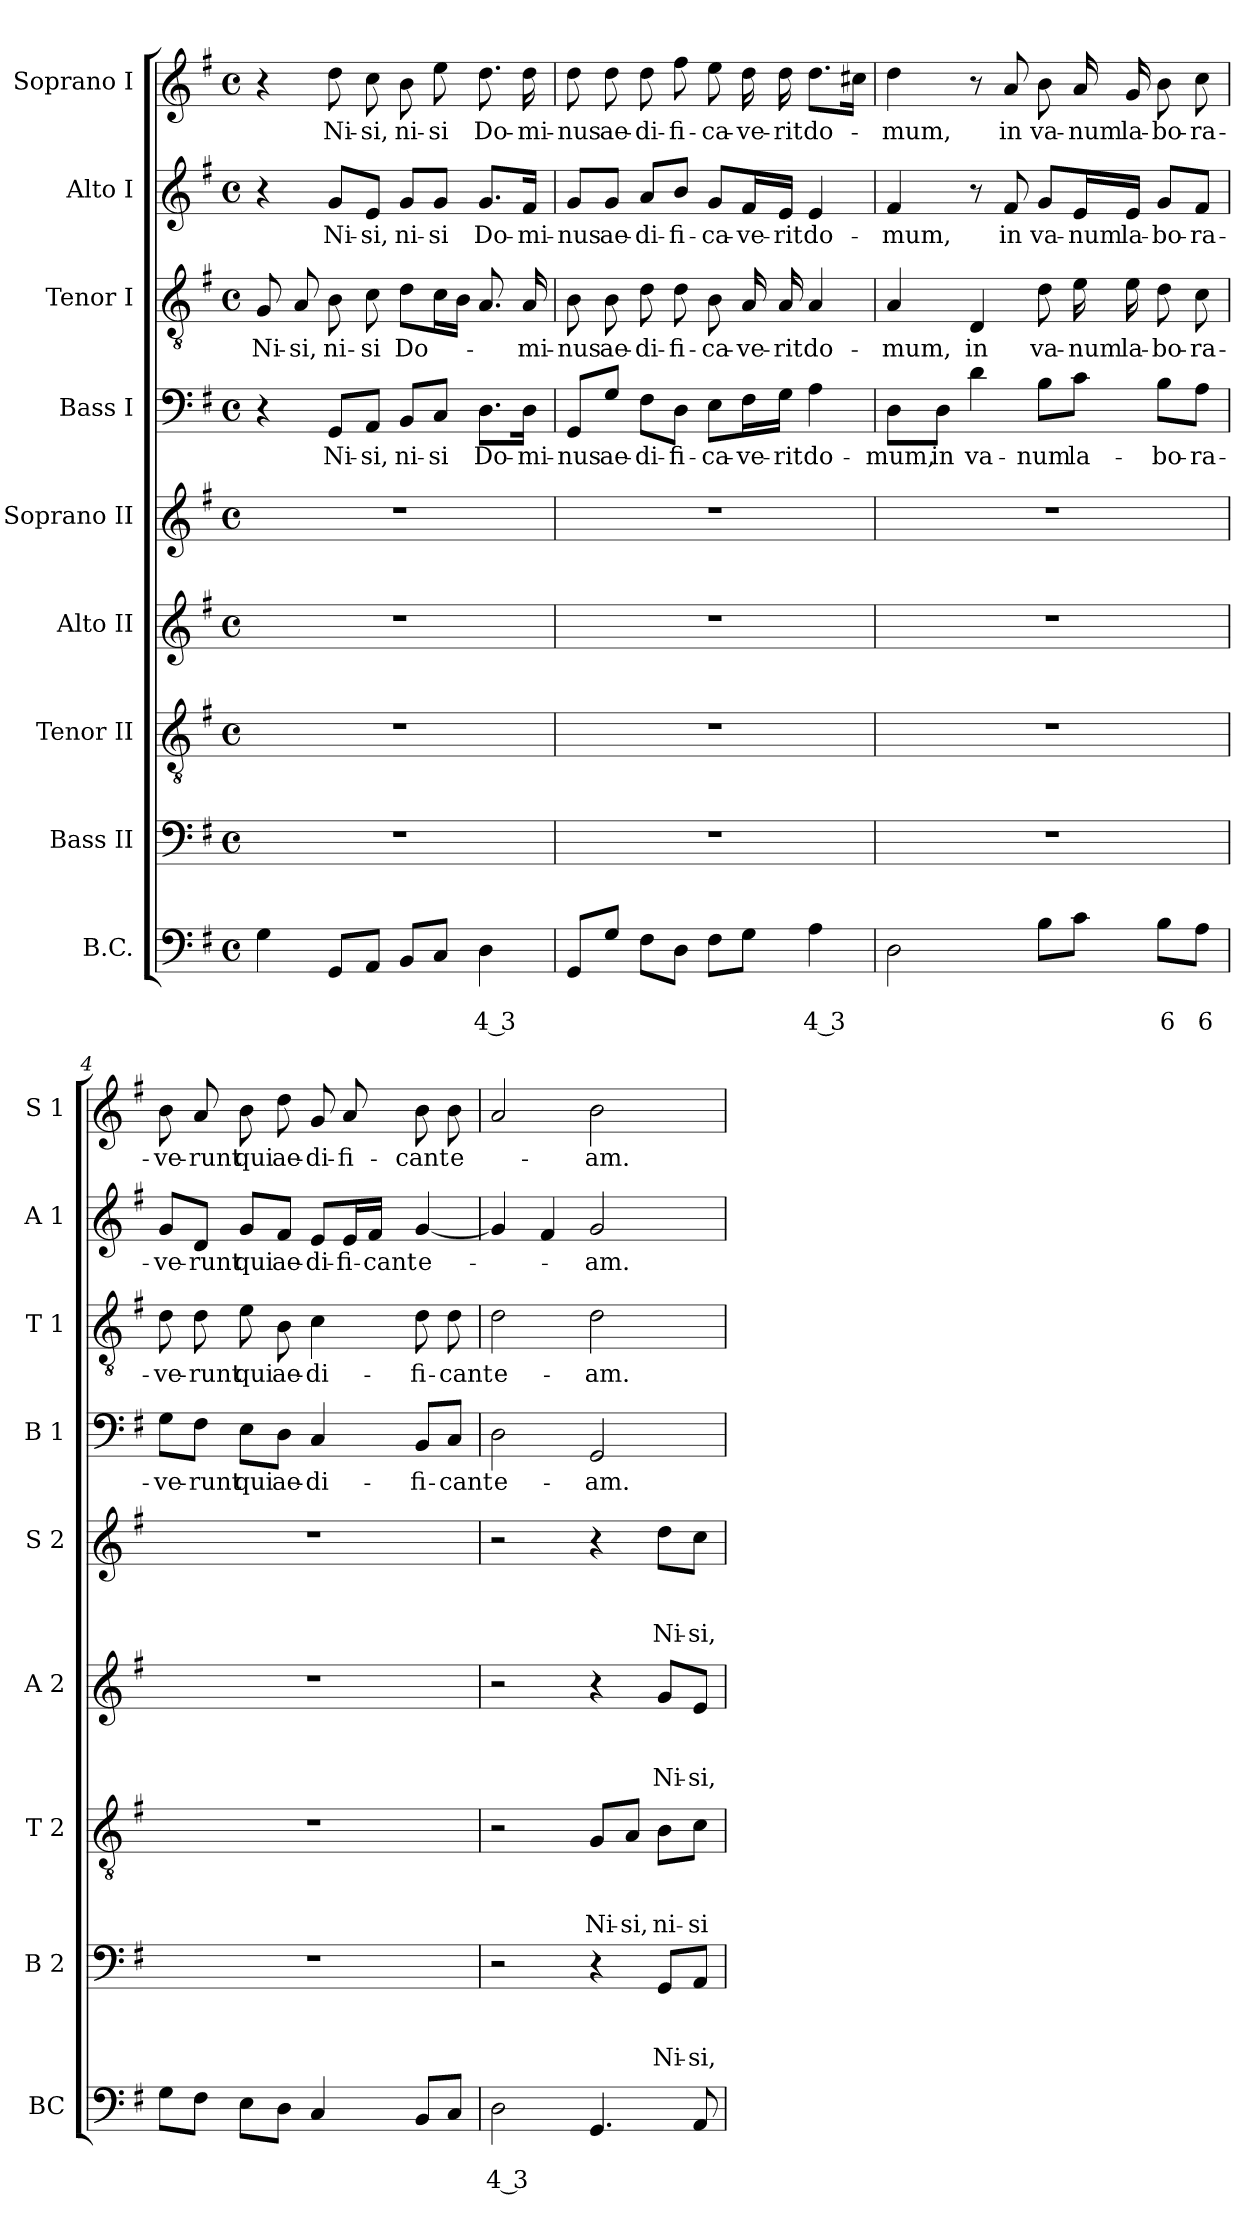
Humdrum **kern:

**kern	**text	**text	**kern	**text	**text	**text	**kern	**text	**text	**text	**kern	**text	**text	**text	**kern	**text	**text	**text	**kern	**text	**kern	**text	**kern	**text	**kern	**text
*part9	*part9	*part9	*part8	*part8	*part8	*part8	*part7	*part7	*part7	*part7	*part6	*part6	*part6	*part6	*part5	*part5	*part5	*part5	*part4	*part4	*part3	*part3	*part2	*part2	*part1	*part1
*staff9	*staff9	*staff9	*staff8	*staff8	*staff8	*staff8	*staff7	*staff7	*staff7	*staff7	*staff6	*staff6	*staff6	*staff6	*staff5	*staff5	*staff5	*staff5	*staff4	*staff4	*staff3	*staff3	*staff2	*staff2	*staff1	*staff1
*I"B.C.	*	*	*I"Bass II	*	*	*	*I"Tenor II	*	*	*	*I"Alto II	*	*	*	*I"Soprano II	*	*	*	*I"Bass I	*	*I"Tenor I	*	*I"Alto I	*	*I"Soprano I	*
*I'BC	*	*	*I'B 2	*	*	*	*I'T 2	*	*	*	*I'A 2	*	*	*	*I'S 2	*	*	*	*I'B 1	*	*I'T 1	*	*I'A 1	*	*I'S 1	*
!!LO:LB:g=z
*clefF4	*	*	*clefF4	*	*	*	*clefGv2	*	*	*	*clefG2	*	*	*	*clefG2	*	*	*	*clefF4	*	*clefGv2	*	*clefG2	*	*clefG2	*
*k[f#]	*	*	*k[f#]	*	*	*	*k[f#]	*	*	*	*k[f#]	*	*	*	*k[f#]	*	*	*	*k[f#]	*	*k[f#]	*	*k[f#]	*	*k[f#]	*
*G:	*	*	*G:	*	*	*	*G:	*	*	*	*G:	*	*	*	*G:	*	*	*	*G:	*	*G:	*	*G:	*	*G:	*
*M4/4	*	*	*M4/4	*	*	*	*M4/4	*	*	*	*M4/4	*	*	*	*M4/4	*	*	*	*M4/4	*	*M4/4	*	*M4/4	*	*M4/4	*
*met(c)	*	*	*met(c)	*	*	*	*met(c)	*	*	*	*met(c)	*	*	*	*met(c)	*	*	*	*met(c)	*	*met(c)	*	*met(c)	*	*met(c)	*
=1	=1	=1	=1	=1	=1	=1	=1	=1	=1	=1	=1	=1	=1	=1	=1	=1	=1	=1	=1	=1	=1	=1	=1	=1	=1	=1
!	!	!	!	!	!	!	!	!	!	!	!	!	!	!	!	!	!	!	!	!	!	!LO:LY:b	!	!	!	!
4G\	.	.	1r	.	.	.	1r	.	.	.	1r	.	.	.	1r	.	.	.	4r	.	8G/	Ni-	4r	.	4r	.
!	!	!	!	!	!	!	!	!	!	!	!	!	!	!	!	!	!	!	!	!	!	!LO:LY:b	!	!	!	!
.	.	.	.	.	.	.	.	.	.	.	.	.	.	.	.	.	.	.	.	.	8A/	-si,	.	.	.	.
!	!	!	!	!	!	!	!	!	!	!	!	!	!	!	!	!	!	!	!	!LO:LY:b	!	!LO:LY:b	!	!LO:LY:b	!	!LO:LY:b
8GG/L	.	.	.	.	.	.	.	.	.	.	.	.	.	.	.	.	.	.	8GG/L	Ni-	8B\	ni-	8g/L	Ni-	8dd\	Ni-
!	!	!	!	!	!	!	!	!	!	!	!	!	!	!	!	!	!	!	!	!LO:LY:b	!	!LO:LY:b	!	!LO:LY:b	!	!LO:LY:b
8AA/J	.	.	.	.	.	.	.	.	.	.	.	.	.	.	.	.	.	.	8AA/J	-si,	8c\	-si	8e/J	-si,	8cc\	-si,
!	!	!	!	!	!	!	!	!	!	!	!	!	!	!	!	!	!	!	!	!LO:LY:b	!	!LO:LY:b	!	!LO:LY:b	!	!LO:LY:b
8BB/L	.	.	.	.	.	.	.	.	.	.	.	.	.	.	.	.	.	.	8BB/L	ni-	8d\L	Do-	8g/L	ni-	8b\	ni-
!	!	!	!	!	!	!	!	!	!	!	!	!	!	!	!	!	!	!	!	!LO:LY:b	!	!	!	!LO:LY:b	!	!LO:LY:b
8C/J	.	.	.	.	.	.	.	.	.	.	.	.	.	.	.	.	.	.	8C/J	-si	16c\L	.	8g/J	-si	8ee\	-si
.	.	.	.	.	.	.	.	.	.	.	.	.	.	.	.	.	.	.	.	.	16B\JJ	.	.	.	.	.
!	!	!LO:LY:b	!	!	!	!	!	!	!	!	!	!	!	!	!	!	!	!	!	!LO:LY:b	!	!	!	!LO:LY:b	!	!LO:LY:b
4D\	.	4 3	.	.	.	.	.	.	.	.	.	.	.	.	.	.	.	.	8.D\L	Do-	8.A/	.	8.g/L	Do-	8.dd\	Do-
!	!	!	!	!	!	!	!	!	!	!	!	!	!	!	!	!	!	!	!	!LO:LY:b	!	!LO:LY:b	!	!LO:LY:b	!	!LO:LY:b
.	.	.	.	.	.	.	.	.	.	.	.	.	.	.	.	.	.	.	16D\Jk	-mi-	16A/	-mi-	16f#/Jk	-mi-	16dd\	-mi-
=2	=2	=2	=2	=2	=2	=2	=2	=2	=2	=2	=2	=2	=2	=2	=2	=2	=2	=2	=2	=2	=2	=2	=2	=2	=2	=2
!	!	!	!	!	!	!	!	!	!	!	!	!	!	!	!	!	!	!	!	!LO:LY:b	!	!LO:LY:b	!	!LO:LY:b	!	!LO:LY:b
8GG/L	.	.	1r	.	.	.	1r	.	.	.	1r	.	.	.	1r	.	.	.	8GG/L	-nus	8B\	-nus	8g/L	-nus	8dd\	-nus
!	!	!	!	!	!	!	!	!	!	!	!	!	!	!	!	!	!	!	!	!LO:LY:b	!	!LO:LY:b	!	!LO:LY:b	!	!LO:LY:b
8G/J	.	.	.	.	.	.	.	.	.	.	.	.	.	.	.	.	.	.	8G/J	ae-	8B\	ae-	8g/J	ae-	8dd\	ae-
!	!	!	!	!	!	!	!	!	!	!	!	!	!	!	!	!	!	!	!	!LO:LY:b	!	!LO:LY:b	!	!LO:LY:b	!	!LO:LY:b
8F#\L	.	.	.	.	.	.	.	.	.	.	.	.	.	.	.	.	.	.	8F#\L	-di-	8d\	-di-	8a/L	-di-	8dd\	-di-
!	!	!	!	!	!	!	!	!	!	!	!	!	!	!	!	!	!	!	!	!LO:LY:b	!	!LO:LY:b	!	!LO:LY:b	!	!LO:LY:b
8D\J	.	.	.	.	.	.	.	.	.	.	.	.	.	.	.	.	.	.	8D\J	-fi-	8d\	-fi-	8b/J	-fi-	8ff#\	-fi-
!	!	!	!	!	!	!	!	!	!	!	!	!	!	!	!	!	!	!	!	!LO:LY:b	!	!LO:LY:b	!	!LO:LY:b	!	!LO:LY:b
8F#\L	.	.	.	.	.	.	.	.	.	.	.	.	.	.	.	.	.	.	8E\L	-ca-	8B\	-ca-	8g/L	-ca-	8ee\	-ca-
!	!	!	!	!	!	!	!	!	!	!	!	!	!	!	!	!	!	!	!	!LO:LY:b	!	!LO:LY:b	!	!LO:LY:b	!	!LO:LY:b
8G\J	.	.	.	.	.	.	.	.	.	.	.	.	.	.	.	.	.	.	16F#\L	-ve-	16A/	-ve-	16f#/L	-ve-	16dd\	-ve-
!	!	!	!	!	!	!	!	!	!	!	!	!	!	!	!	!	!	!	!	!LO:LY:b	!	!LO:LY:b	!	!LO:LY:b	!	!LO:LY:b
.	.	.	.	.	.	.	.	.	.	.	.	.	.	.	.	.	.	.	16G\JJ	-rit	16A/	-rit	16e/JJ	-rit	16dd\	-rit
!	!	!LO:LY:b	!	!	!	!	!	!	!	!	!	!	!	!	!	!	!	!	!	!LO:LY:b	!	!LO:LY:b	!	!LO:LY:b	!	!LO:LY:b
4A\	.	4 3	.	.	.	.	.	.	.	.	.	.	.	.	.	.	.	.	4A\	do-	4A/	do-	4e/	do-	8.dd\L	do-
.	.	.	.	.	.	.	.	.	.	.	.	.	.	.	.	.	.	.	.	.	.	.	.	.	16cc#X\Jk	.
=3	=3	=3	=3	=3	=3	=3	=3	=3	=3	=3	=3	=3	=3	=3	=3	=3	=3	=3	=3	=3	=3	=3	=3	=3	=3	=3
!	!	!	!	!	!	!	!	!	!	!	!	!	!	!	!	!	!	!	!	!LO:LY:b	!	!LO:LY:b	!	!LO:LY:b	!	!LO:LY:b
2D\	.	.	1r	.	.	.	1r	.	.	.	1r	.	.	.	1r	.	.	.	8D\L	-mum,	4A/	-mum,	4f#/	-mum,	4dd\	-mum,
!	!	!	!	!	!	!	!	!	!	!	!	!	!	!	!	!	!	!	!	!LO:LY:b	!	!	!	!	!	!
.	.	.	.	.	.	.	.	.	.	.	.	.	.	.	.	.	.	.	8D\J	in	.	.	.	.	.	.
!	!	!	!	!	!	!	!	!	!	!	!	!	!	!	!	!	!	!	!	!LO:LY:b	!	!LO:LY:b	!	!	!	!
.	.	.	.	.	.	.	.	.	.	.	.	.	.	.	.	.	.	.	4d\	va-	4D/	in	8r	.	8r	.
!	!	!	!	!	!	!	!	!	!	!	!	!	!	!	!	!	!	!	!	!	!	!	!	!LO:LY:b	!	!LO:LY:b
.	.	.	.	.	.	.	.	.	.	.	.	.	.	.	.	.	.	.	.	.	.	.	8f#/	in	8a/	in
!	!	!	!	!	!	!	!	!	!	!	!	!	!	!	!	!	!	!	!	!LO:LY:b	!	!LO:LY:b	!	!LO:LY:b	!	!LO:LY:b
8B\L	.	.	.	.	.	.	.	.	.	.	.	.	.	.	.	.	.	.	8B\L	-num	8d\	va-	8g/L	va-	8b\	va-
!	!	!	!	!	!	!	!	!	!	!	!	!	!	!	!	!	!	!	!	!LO:LY:b	!	!LO:LY:b	!	!LO:LY:b	!	!LO:LY:b
8c\J	.	.	.	.	.	.	.	.	.	.	.	.	.	.	.	.	.	.	8c\J	la-	16e\	-num	16e/L	-num	16a/	-num
!	!	!	!	!	!	!	!	!	!	!	!	!	!	!	!	!	!	!	!	!	!	!LO:LY:b	!	!LO:LY:b	!	!LO:LY:b
.	.	.	.	.	.	.	.	.	.	.	.	.	.	.	.	.	.	.	.	.	16e\	la-	16e/JJ	la-	16g/	la-
!	!	!LO:LY:b	!	!	!	!	!	!	!	!	!	!	!	!	!	!	!	!	!	!LO:LY:b	!	!LO:LY:b	!	!LO:LY:b	!	!LO:LY:b
8B\L	.	6	.	.	.	.	.	.	.	.	.	.	.	.	.	.	.	.	8B\L	-bo-	8d\	-bo-	8g/L	-bo-	8b\	-bo-
!	!	!LO:LY:b	!	!	!	!	!	!	!	!	!	!	!	!	!	!	!	!	!	!LO:LY:b	!	!LO:LY:b	!	!LO:LY:b	!	!LO:LY:b
8A\J	.	6	.	.	.	.	.	.	.	.	.	.	.	.	.	.	.	.	8A\J	-ra-	8c\	-ra-	8f#/J	-ra-	8cc\	-ra-
!!LO:PB:g=z
=4	=4	=4	=4	=4	=4	=4	=4	=4	=4	=4	=4	=4	=4	=4	=4	=4	=4	=4	=4	=4	=4	=4	=4	=4	=4	=4
!	!	!	!	!	!	!	!	!	!	!	!	!	!	!	!	!	!	!	!	!LO:LY:b	!	!LO:LY:b	!	!LO:LY:b	!	!LO:LY:b
8G\L	.	.	1r	.	.	.	1r	.	.	.	1r	.	.	.	1r	.	.	.	8G\L	-ve-	8d\	-ve-	8g/L	-ve-	8b\	-ve-
!	!	!	!	!	!	!	!	!	!	!	!	!	!	!	!	!	!	!	!	!LO:LY:b	!	!LO:LY:b	!	!LO:LY:b	!	!LO:LY:b
8F#\J	.	.	.	.	.	.	.	.	.	.	.	.	.	.	.	.	.	.	8F#\J	-runt	8d\	-runt	8d/J	-runt	8a/	-runt
!	!	!	!	!	!	!	!	!	!	!	!	!	!	!	!	!	!	!	!	!LO:LY:b	!	!LO:LY:b	!	!LO:LY:b	!	!LO:LY:b
8E\L	.	.	.	.	.	.	.	.	.	.	.	.	.	.	.	.	.	.	8E\L	qui	8e\	qui	8g/L	qui	8b\	qui
!	!	!	!	!	!	!	!	!	!	!	!	!	!	!	!	!	!	!	!	!LO:LY:b	!	!LO:LY:b	!	!LO:LY:b	!	!LO:LY:b
8D\J	.	.	.	.	.	.	.	.	.	.	.	.	.	.	.	.	.	.	8D\J	ae-	8B\	ae-	8f#/J	ae-	8dd\	ae-
!	!	!	!	!	!	!	!	!	!	!	!	!	!	!	!	!	!	!	!	!LO:LY:b	!	!LO:LY:b	!	!LO:LY:b	!	!LO:LY:b
4C/	.	.	.	.	.	.	.	.	.	.	.	.	.	.	.	.	.	.	4C/	-di-	4c\	-di-	8e/L	-di-	8g/	-di-
!	!	!	!	!	!	!	!	!	!	!	!	!	!	!	!	!	!	!	!	!	!	!	!	!LO:LY:b	!	!LO:LY:b
.	.	.	.	.	.	.	.	.	.	.	.	.	.	.	.	.	.	.	.	.	.	.	16e/L	-fi-	8a/	-fi-
!	!	!	!	!	!	!	!	!	!	!	!	!	!	!	!	!	!	!	!	!	!	!	!	!LO:LY:b	!	!
.	.	.	.	.	.	.	.	.	.	.	.	.	.	.	.	.	.	.	.	.	.	.	16f#/JJ	-cant	.	.
!	!	!	!	!	!	!	!	!	!	!	!	!	!	!	!	!	!	!	!	!LO:LY:b	!	!LO:LY:b	!	!LO:LY:b	!	!LO:LY:b
8BB/L	.	.	.	.	.	.	.	.	.	.	.	.	.	.	.	.	.	.	8BB/L	-fi-	8d\	-fi-	[4g/	e-	8b\	-cant
!	!	!	!	!	!	!	!	!	!	!	!	!	!	!	!	!	!	!	!	!LO:LY:b	!	!LO:LY:b	!	!	!	!LO:LY:b
8C/J	.	.	.	.	.	.	.	.	.	.	.	.	.	.	.	.	.	.	8C/J	-cant	8d\	-cant	.	.	8b\	e-
=5	=5	=5	=5	=5	=5	=5	=5	=5	=5	=5	=5	=5	=5	=5	=5	=5	=5	=5	=5	=5	=5	=5	=5	=5	=5	=5
!	!	!LO:LY:b	!	!	!	!	!	!	!	!	!	!	!	!	!	!	!	!	!	!LO:LY:b	!	!LO:LY:b	!	!	!	!
2D\	.	4 3	2r	.	.	.	2r	.	.	.	2r	.	.	.	2r	.	.	.	2D\	e-	2d\	e-	4g/]	.	2a/	.
.	.	.	.	.	.	.	.	.	.	.	.	.	.	.	.	.	.	.	.	.	.	.	4f#/	.	.	.
!	!	!	!	!	!	!	!	!	!	!LO:LY:b	!	!	!	!	!	!	!	!	!	!LO:LY:b	!	!LO:LY:b	!	!LO:LY:b	!	!LO:LY:b
4.GG/	.	.	4r	.	.	.	8G/L	.	.	Ni-	4r	.	.	.	4r	.	.	.	2GG/	-am.	2d\	-am.	2g/	-am.	2b\	-am.
!	!	!	!	!	!	!	!	!	!	!LO:LY:b	!	!	!	!	!	!	!	!	!	!	!	!	!	!	!	!
.	.	.	.	.	.	.	8A/J	.	.	-si,	.	.	.	.	.	.	.	.	.	.	.	.	.	.	.	.
!	!	!	!	!	!	!LO:LY:b	!	!	!	!LO:LY:b	!	!	!	!LO:LY:b	!	!	!	!LO:LY:b	!	!	!	!	!	!	!	!
.	.	.	8GG/L	.	.	Ni-	8B\L	.	.	ni-	8g/L	.	.	Ni-	8dd\L	.	.	Ni-	.	.	.	.	.	.	.	.
!	!	!	!	!	!	!LO:LY:b	!	!	!	!LO:LY:b	!	!	!	!LO:LY:b	!	!	!	!LO:LY:b	!	!	!	!	!	!	!	!
8AA/	.	.	8AA/J	.	.	-si,	8c\J	.	.	-si	8e/J	.	.	-si,	8cc\J	.	.	-si,	.	.	.	.	.	.	.	.
=	=	=	=	=	=	=	=	=	=	=	=	=	=	=	=	=	=	=	=	=	=	=	=	=	=	=
*-	*-	*-	*-	*-	*-	*-	*-	*-	*-	*-	*-	*-	*-	*-	*-	*-	*-	*-	*-	*-	*-	*-	*-	*-	*-	*-
